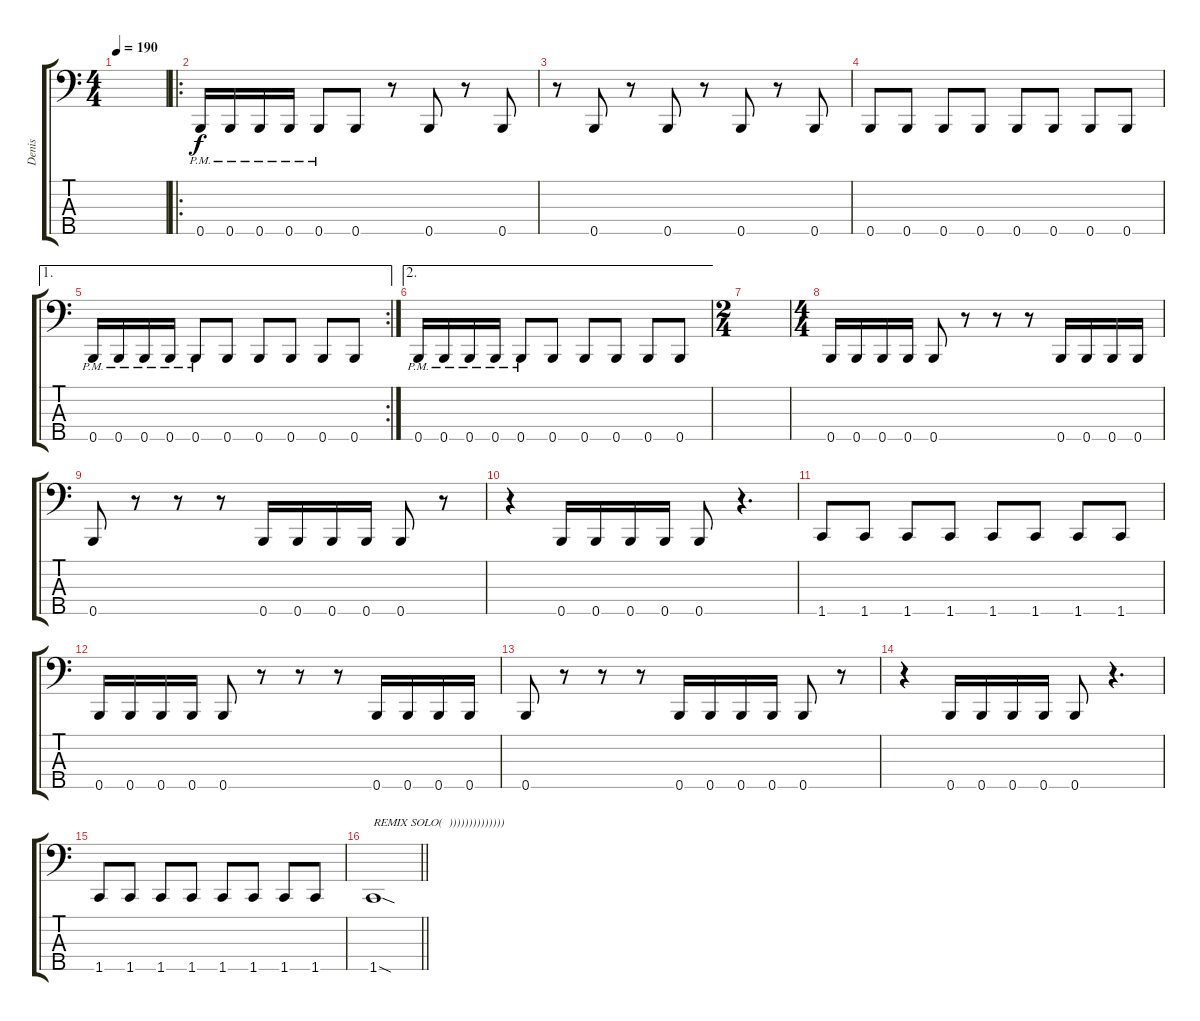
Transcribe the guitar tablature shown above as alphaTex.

\track ("Denis" "Denis") {instrument slapbass1}
\staff {score tabs}
\tuning (A2 E2 B1 Gb1 B0) {hide}
\ts (4 4)
\tempo 190
\clef f4
\ks c
|
\ro
0.5{pm}.16 0.5{pm}.16 0.5{pm}.16 0.5{pm}.16 0.5{pm}.8 0.5.8 r.8 0.5.8 r.8 0.5.8 |
r.8 0.5.8 r.8 0.5.8 r.8 0.5.8 r.8 0.5.8 |
0.5.8 0.5.8 0.5.8 0.5.8 0.5.8 0.5.8 0.5.8 0.5.8 |
\ae 1
\rc 2
0.5{pm}.16 0.5{pm}.16 0.5{pm}.16 0.5{pm}.16 0.5{pm}.8 0.5.8 0.5.8 0.5.8 0.5.8 0.5.8 |
\ae 2
0.5{pm}.16 0.5{pm}.16 0.5{pm}.16 0.5{pm}.16 0.5{pm}.8 0.5.8 0.5.8 0.5.8 0.5.8 0.5.8 |
\ts (2 4)
|
\ts (4 4)
0.5.16 0.5.16 0.5.16 0.5.16 0.5.8 r.8 r.8 r.8 0.5.16 0.5.16 0.5.16 0.5.16 |
0.5.8 r.8 r.8 r.8 0.5.16 0.5.16 0.5.16 0.5.16 0.5.8 r.8 |
r.4 0.5.16 0.5.16 0.5.16 0.5.16 0.5.8 r.4{d} |
1.5.8 1.5.8 1.5.8 1.5.8 1.5.8 1.5.8 1.5.8 1.5.8 |
0.5.16 0.5.16 0.5.16 0.5.16 0.5.8 r.8 r.8 r.8 0.5.16 0.5.16 0.5.16 0.5.16 |
0.5.8 r.8 r.8 r.8 0.5.16 0.5.16 0.5.16 0.5.16 0.5.8 r.8 |
r.4 0.5.16 0.5.16 0.5.16 0.5.16 0.5.8 r.4{d} |
1.5.8 1.5.8 1.5.8 1.5.8 1.5.8 1.5.8 1.5.8 1.5.8 |
\barLineRight lightlight
1.5{sod}.1{txt "REMIX SOLO(  ))))))))))))))"}
